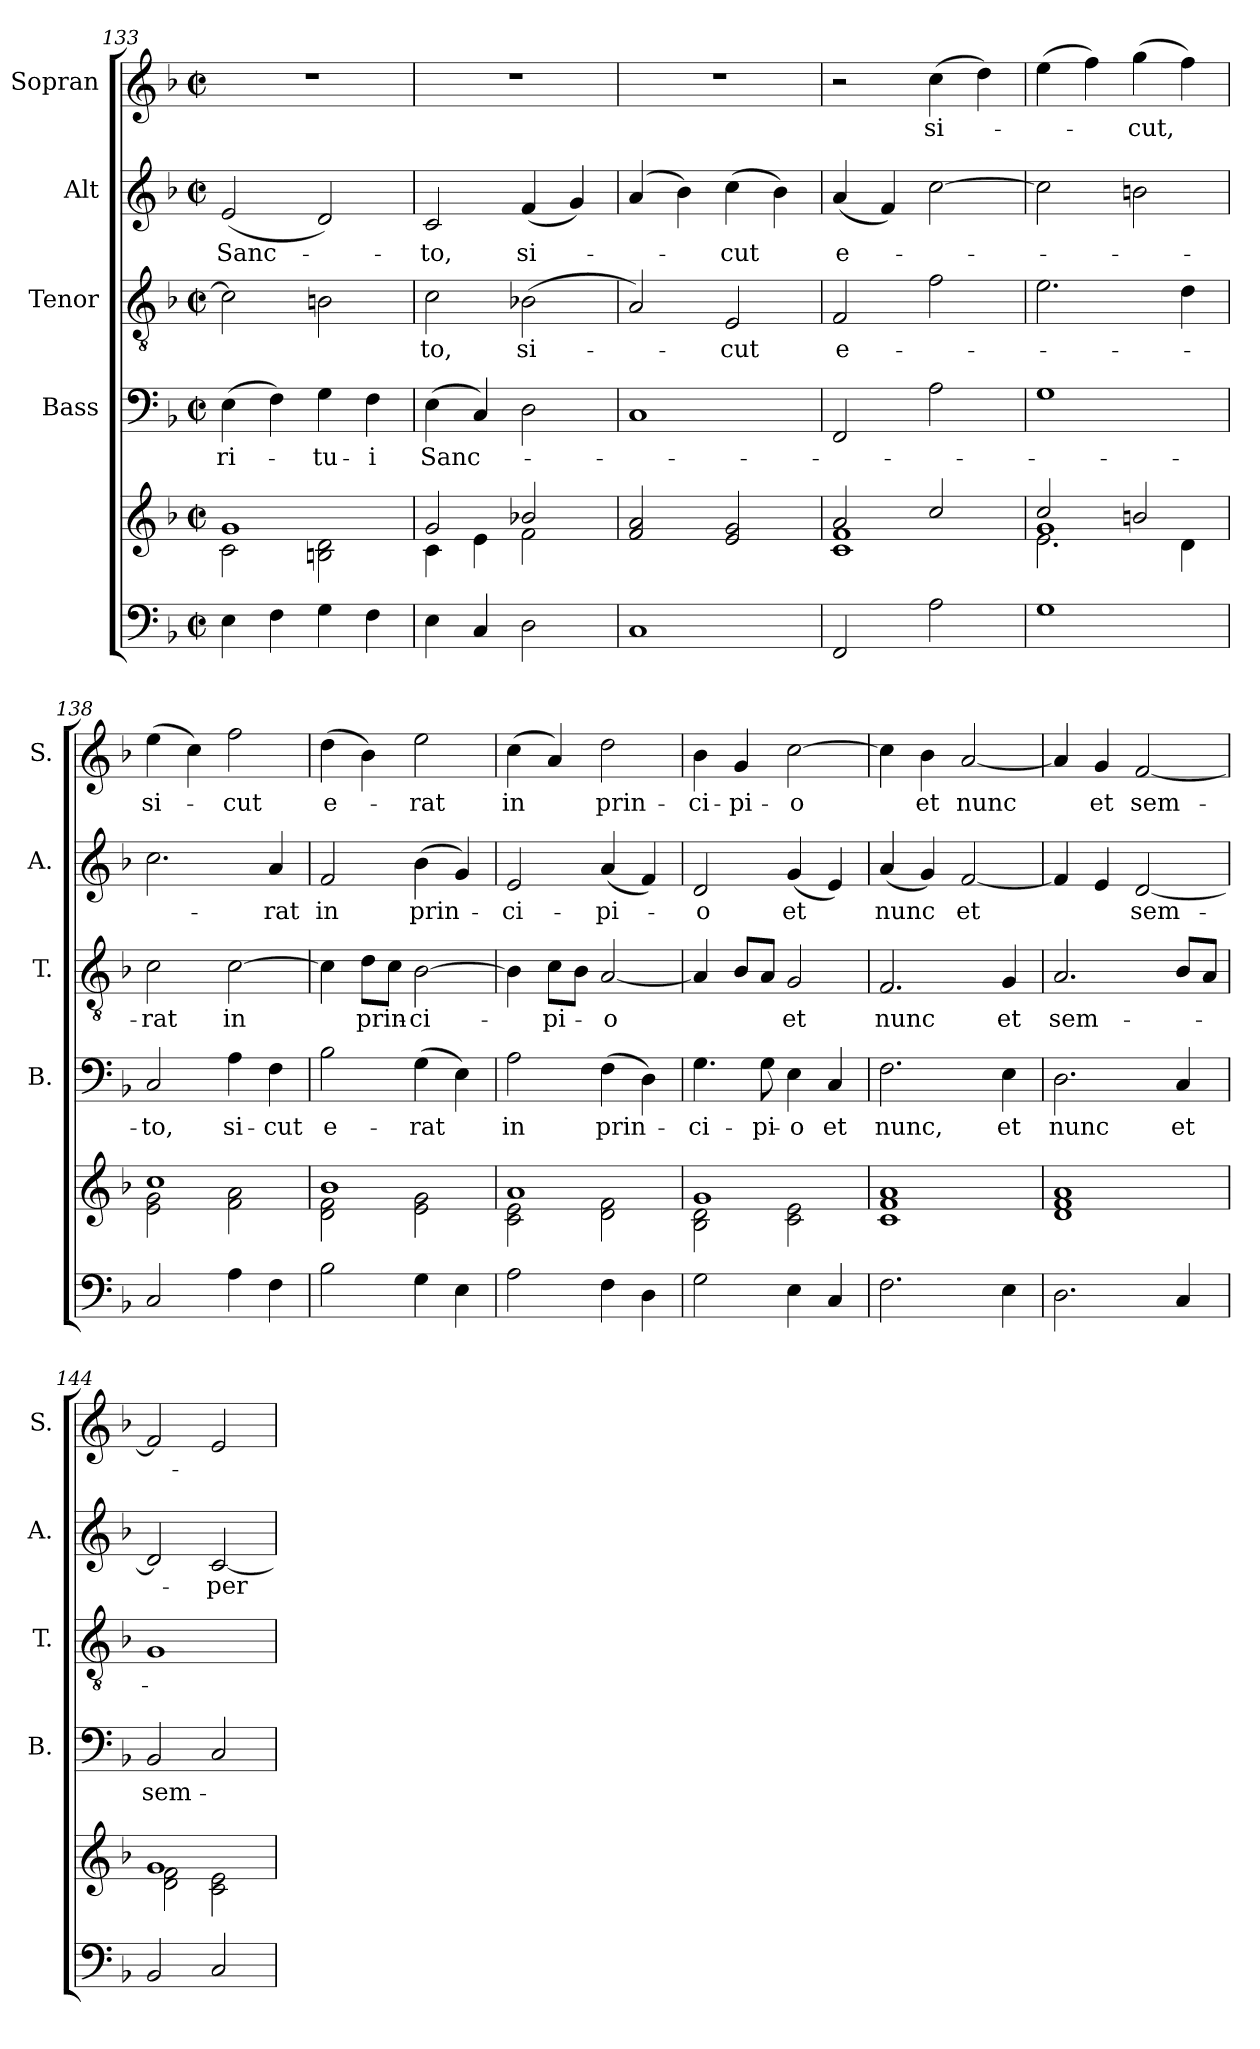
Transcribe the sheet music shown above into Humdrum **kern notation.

**kern	**kern	**kern	**text	**kern	**text	**kern	**text	**kern	**text
*part5	*part5	*part4	*part4	*part3	*part3	*part2	*part2	*part1	*part1
*staff6	*staff5	*staff4	*staff4	*staff3	*staff3	*staff2	*staff2	*staff1	*staff1
*	*	*I"Bass	*	*I"Tenor	*	*I"Alt	*	*I"Sopran	*
*	*	*I'B.	*	*I'T.	*	*I'A.	*	*I'S.	*
*clefF4	*clefG2	*clefF4	*	*clefGv2	*	*clefG2	*	*clefG2	*
*k[b-]	*k[b-]	*k[b-]	*	*k[b-]	*	*k[b-]	*	*k[b-]	*
*F:	*F:	*F:	*	*F:	*	*F:	*	*F:	*
*M2/2	*M2/2	*M2/2	*	*M2/2	*	*M2/2	*	*M2/2	*
*met(c|)	*met(c|)	*met(c|)	*	*met(c|)	*	*met(c|)	*	*met(c|)	*
=133	=133	=133	=133	=133	=133	=133	=133	=133	=133
*	*^	*	*	*	*	*	*	*	*
!	!	!	!	!LO:LY:b	!	!	!	!LO:LY:b	!	!
4E\	1g	2c\	(>4E\	-ri-	2c\]	.	(<2e/	Sanc-	1r	.
4F\	.	.	4F\)	.	.	.	.	.	.	.
!	!	!	!	!LO:LY:b	!	!	!	!	!	!
4G\	.	2Bn\ 2d\	4G\	-tu-	2Bn\	.	2d/)	.	.	.
!	!	!	!	!LO:LY:b	!	!	!	!	!	!
4F\	.	.	4F\	-i	.	.	.	.	.	.
=134	=134	=134	=134	=134	=134	=134	=134	=134	=134	=134
!	!	!	!	!LO:LY:b	!	!LO:LY:b	!	!LO:LY:b	!	!
4E\	2g/	4c\	(>4E\	Sanc-	2c\	-to,	2c/	-to,	1r	.
4C/	.	4e\	4C/)	.	.	.	.	.	.	.
!	!	!	!	!	!	!LO:LY:b	!	!LO:LY:b	!	!
2D\	2b-X/	2f\	2D\	.	(>2B-X\	si-	(<4f/	si-	.	.
.	.	.	.	.	.	.	4g/)	.	.	.
*	*v	*v	*	*	*	*	*	*	*	*
!!LO:PB:g=z
=135	=135	=135	=135	=135	=135	=135	=135	=135	=135
1C	2f/ 2a/	1C	.	2A/)	.	(4a/	.	1r	.
.	.	.	.	.	.	4b-\)	.	.	.
!	!	!	!	!	!LO:LY:b	!	!LO:LY:b	!	!
.	2e/ 2g/	.	.	2E/	-cut	(>4cc\	-cut	.	.
.	.	.	.	.	.	4b-\)	.	.	.
=136	=136	=136	=136	=136	=136	=136	=136	=136	=136
*	*^	*	*	*	*	*	*	*	*
!	!	!	!	!	!	!LO:LY:b	!	!LO:LY:b	!	!
2FF/	2a/	1c 1f	2FF/	.	2F/	e-	(<4a/	e-	2r	.
.	.	.	.	.	.	.	4f/)	.	.	.
!	!	!	!	!	!	!	!	!	!	!LO:LY:b
2A\	2cc/	.	2A\	.	2f\	.	[2cc\	.	(>4cc\	si-
.	.	.	.	.	.	.	.	.	4dd\)	.
=137	=137	=137	=137	=137	=137	=137	=137	=137	=137	=137
*	*	*^	*	*	*	*	*	*	*	*
1G	2cc/	2.e\	1g	1G	.	2.e\	.	2cc\]	.	(>4ee\	.
.	.	.	.	.	.	.	.	.	.	4ff\)	.
!	!	!	!	!	!	!	!	!	!	!	!LO:LY:b
.	2bn/	.	.	.	.	.	.	2bn\	.	(>4gg\	-cut,
.	.	4d\	.	.	.	4d\	.	.	.	4ff\)	.
*	*	*v	*v	*	*	*	*	*	*	*	*
=138	=138	=138	=138	=138	=138	=138	=138	=138	=138	=138
!	!	!	!	!LO:LY:b	!	!LO:LY:b	!	!	!	!LO:LY:b
2C/	1cc	2e\ 2g\	2C/	-to,	2c\	-rat	2.cc\	.	(>4ee\	si-
.	.	.	.	.	.	.	.	.	4cc\)	.
!	!	!	!	!LO:LY:b	!	!LO:LY:b	!	!	!	!LO:LY:b
4A\	.	2f\ 2a\	4A\	si-	[2c\	in	.	.	2ff\	-cut
!	!	!	!	!LO:LY:b	!	!	!	!LO:LY:b	!	!
4F\	.	.	4F\	-cut	.	.	4a/	-rat	.	.
=139	=139	=139	=139	=139	=139	=139	=139	=139	=139	=139
!	!	!	!	!LO:LY:b	!	!	!	!LO:LY:b	!	!LO:LY:b
2B-\	1b-	2d\ 2f\	2B-\	e-	4c\]	.	2f/	in	(>4dd\	e-
!	!	!	!	!	!	!LO:LY:b	!	!	!	!
.	.	.	.	.	8d\L	prin-	.	.	4b-\)	.
.	.	.	.	.	8c\J	.	.	.	.	.
!	!	!	!	!LO:LY:b	!	!LO:LY:b	!	!LO:LY:b	!	!LO:LY:b
4G\	.	2e\ 2g\	(>4G\	-rat	[2B-\	-ci-	(>4b-\	prin-	2ee\	-rat
4E\	.	.	4E\)	.	.	.	4g/)	.	.	.
=140	=140	=140	=140	=140	=140	=140	=140	=140	=140	=140
!	!	!	!	!LO:LY:b	!	!	!	!LO:LY:b	!	!LO:LY:b
2A\	1a	2c\ 2e\	2A\	in	4B-\]	.	2e/	-ci-	(>4cc\	in
!	!	!	!	!	!	!LO:LY:b	!	!	!	!
.	.	.	.	.	8c\L	-pi-	.	.	4a/)	.
.	.	.	.	.	8B-\J	.	.	.	.	.
!	!	!	!	!LO:LY:b	!	!LO:LY:b	!	!LO:LY:b	!	!LO:LY:b
4F\	.	2d\ 2f\	(>4F\	prin-	[2A/	-o	(<4a/	-pi-	2dd\	prin-
4D\	.	.	4D\)	.	.	.	4f/)	.	.	.
!!LO:LB:g=z
=141	=141	=141	=141	=141	=141	=141	=141	=141	=141	=141
!	!	!	!	!LO:LY:b	!	!	!	!LO:LY:b	!	!LO:LY:b
2G\	1g	2B-\ 2d\	4.G\	-ci-	4A/]	.	2d/	-o	4b-\	-ci-
!	!	!	!	!	!	!	!	!	!	!LO:LY:b
.	.	.	.	.	8B-/L	.	.	.	4g/	-pi-
!	!	!	!	!LO:LY:b	!	!	!	!	!	!
.	.	.	8G\	-pi-	8A/J	.	.	.	.	.
!	!	!	!	!LO:LY:b	!	!LO:LY:b	!	!LO:LY:b	!	!LO:LY:b
4E\	.	2c\ 2e\	4E\	-o	2G/	et	(<4g/	et	[2cc\	-o
!	!	!	!	!LO:LY:b	!	!	!	!	!	!
4C/	.	.	4C/	et	.	.	4e/)	.	.	.
*	*v	*v	*	*	*	*	*	*	*	*
=142	=142	=142	=142	=142	=142	=142	=142	=142	=142
!	!	!	!LO:LY:b	!	!LO:LY:b	!	!LO:LY:b	!	!
2.F\	1c 1f 1a	2.F\	nunc,	2.F/	nunc	(<4a/	nunc	4cc\]	.
!	!	!	!	!	!	!	!	!	!LO:LY:b
.	.	.	.	.	.	4g/)	.	4b-\	et
!	!	!	!	!	!	!	!LO:LY:b	!	!LO:LY:b
.	.	.	.	.	.	[2f/	et	[2a/	nunc
!	!	!	!LO:LY:b	!	!LO:LY:b	!	!	!	!
4E\	.	4E\	et	4G/	et	.	.	.	.
=143	=143	=143	=143	=143	=143	=143	=143	=143	=143
!	!	!	!LO:LY:b	!	!LO:LY:b	!	!	!	!
2.D\	1d 1f 1a	2.D\	nunc	2.A/	sem-	4f/]	.	4a/]	.
!	!	!	!	!	!	!	!	!	!LO:LY:b
.	.	.	.	.	.	4e/	.	4g/	et
!	!	!	!	!	!	!	!LO:LY:b	!	!LO:LY:b
.	.	.	.	.	.	[2d/	sem-	[2f/	sem-
!	!	!	!LO:LY:b	!	!	!	!	!	!
4C/	.	4C/	et	8B-/L	.	.	.	.	.
.	.	.	.	8A/J	.	.	.	.	.
=144	=144	=144	=144	=144	=144	=144	=144	=144	=144
*	*^	*	*	*	*	*	*	*	*
!	!	!	!	!LO:LY:b	!	!	!	!	!	!
2BB-/	1g	2d\ 2f\	2BB-/	sem-	1G	.	2d/]	.	2f/]	.
!	!	!	!	!	!	!	!	!LO:LY:b	!	!
2C/	.	2c\ 2e\	2C/	.	.	.	[2c/	-per	2e/	.
*	*v	*v	*	*	*	*	*	*	*	*
=	=	=	=	=	=	=	=	=	=
*-	*-	*-	*-	*-	*-	*-	*-	*-	*-
